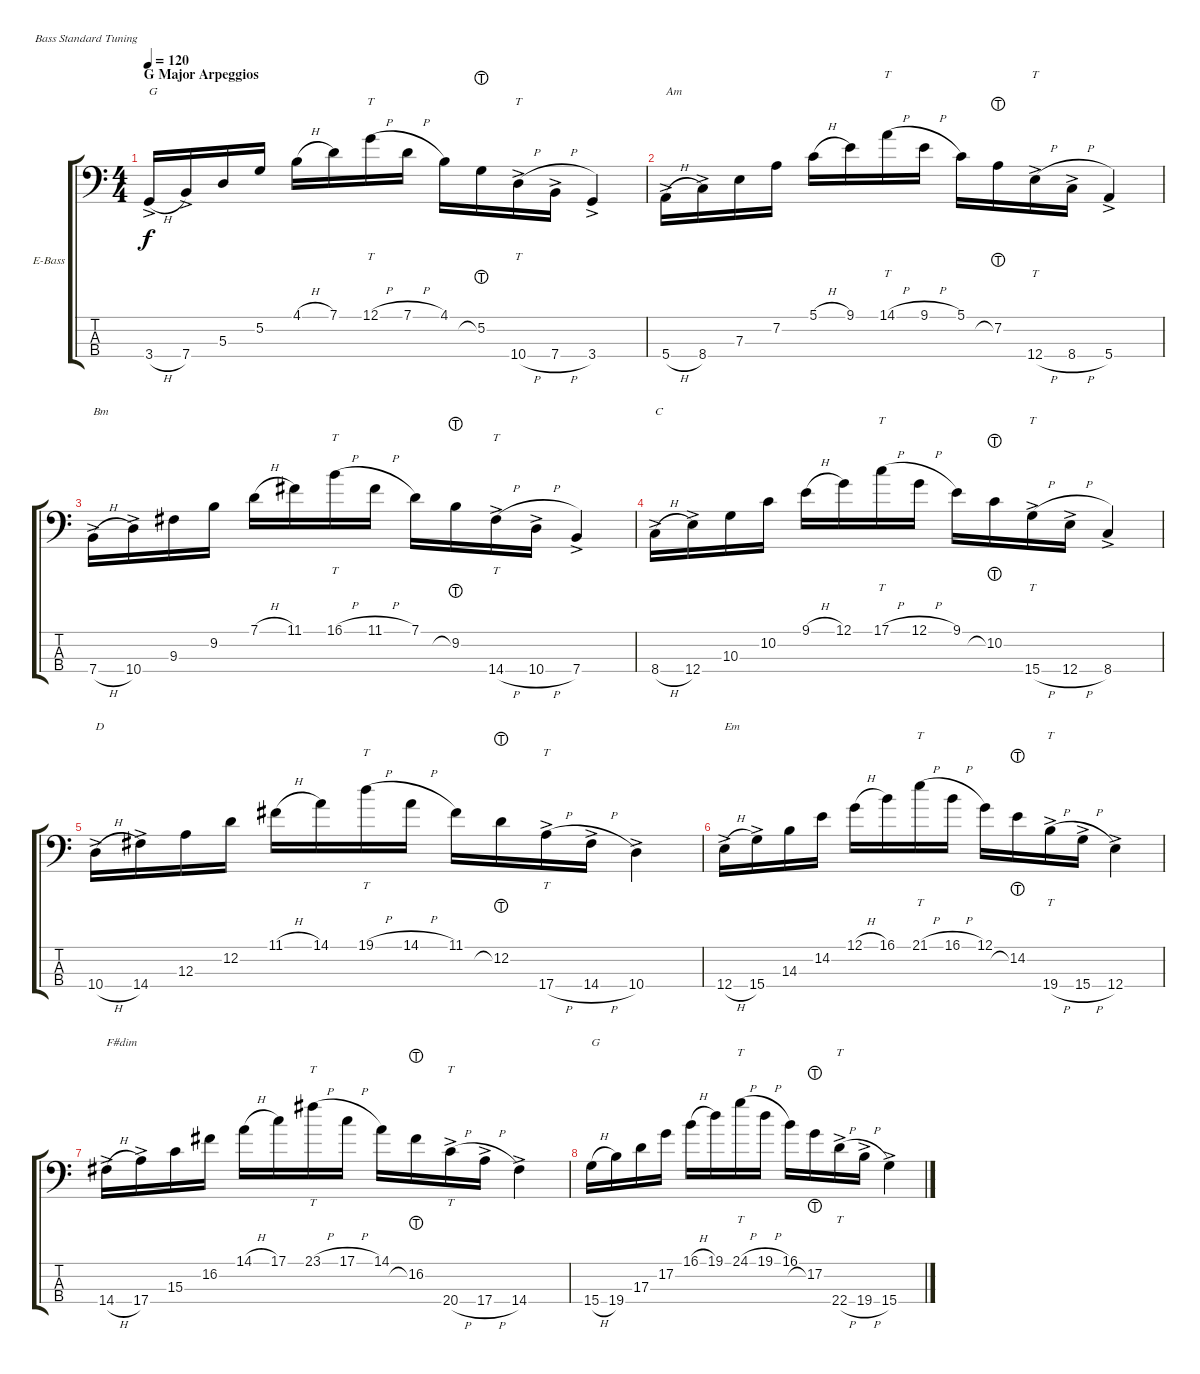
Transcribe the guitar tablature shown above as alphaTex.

\defaultSystemsLayout 4
\bracketExtendMode groupsimilarinstruments
\firstSystemTrackNameOrientation horizontal
\otherSystemsTrackNameOrientation horizontal
\track ("Electric Bass" "E-Bass") {instrument electricbassfinger}
\staff {score tabs}
\tuning (G2 D2 A1 E1)
\ts (4 4)
\section ("" "G Major Arpeggios")
\tempo 120
\clef f4
\ks c
3.4{h ac}.16{txt "G" dy f instrument electricbassfinger} 7.4{ac}.16 5.3.16 5.2.16 4.1{h}.16 7.1.16 12.1{h}.16{tt} 7.1{h}.16 4.1.16 5.2{lht}.16 10.4{h ac}.16{tt} 7.4{h ac}.16 3.4{ac}.4 |
5.4{h ac}.16{txt "Am"} 8.4{ac}.16 7.3.16 7.2.16 5.1{h}.16 9.1.16 14.1{h}.16{tt} 9.1{h}.16 5.1.16 7.2{lht}.16 12.4{h ac}.16{tt} 8.4{h ac}.16 5.4{ac}.4 |
\scale
0.557143 7.4{h ac}.16{txt "Bm"} 10.4{ac}.16 9.3.16 9.2.16 7.1{h}.16 11.1.16 16.1{h}.16{tt} 11.1{h}.16 7.1.16 9.2{lht}.16 14.4{h ac}.16{tt} 10.4{h ac}.16 7.4{ac}.4 |
\scale
0.442676 8.4{h ac}.16{txt "C"} 12.4{ac}.16 10.3.16 10.2.16 9.1{h}.16 12.1.16 17.1{h}.16{tt} 12.1{h}.16 9.1.16 10.2{lht}.16 15.4{h ac}.16{tt} 12.4{h ac}.16 8.4{ac}.4 |
\scale
0.536879 10.4{h ac}.16{txt "D"} 14.4{ac}.16 12.3.16 12.2.16 11.1{h}.16 14.1.16 19.1{h}.16{tt} 14.1{h}.16 11.1.16 12.2{lht}.16 17.4{h ac}.16{tt} 14.4{h ac}.16 10.4{ac}.4 |
\scale
0.463168 12.4{h ac}.16{txt "Em"} 15.4{ac}.16 14.3.16 14.2.16 12.1{h}.16 16.1.16 21.1{h}.16{tt} 16.1{h}.16 12.1.16 14.2{lht}.16 19.4{h ac}.16{tt} 15.4{h ac}.16 12.4{ac}.4 |
\scale
0.515284 14.4{h ac}.16{txt "F#dim"} 17.4{ac}.16 15.3.16 16.2.16 14.1{h}.16 17.1.16 23.1{h}.16{tt} 17.1{h}.16 14.1.16 16.2{lht}.16 20.4{h ac}.16{tt} 17.4{h ac}.16 14.4{ac}.4 |
\scale
0.484556 15.4{h}.16{txt "G"} 19.4.16 17.3.16 17.2.16 16.1{h}.16 19.1.16 24.1{h}.16{tt} 19.1{h}.16 16.1.16 17.2{lht}.16 22.4{h ac}.16{tt} 19.4{h ac}.16 15.4{ac}.4
